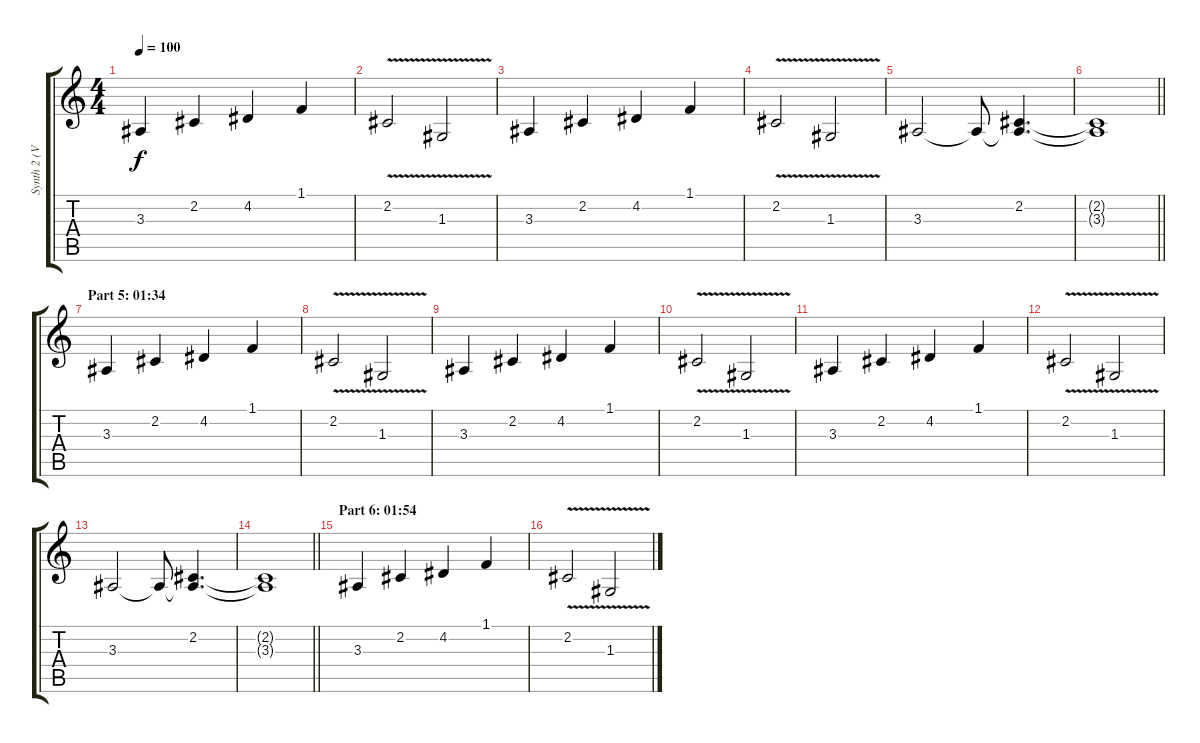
\track ("Synth 2 (Violin)" "Synth 2 (V") {instrument violin}
\staff {score tabs}
\tuning (E4 B3 G3 D3 A2 E2) {hide}
\ts (4 4)
\tempo 100
\clef g2
\ks c
3.3.4{dy f} 2.2.4 4.2.4 1.1.4 |
2.2{v}.2 1.3{v}.2 |
3.3.4 2.2.4 4.2.4 1.1.4 |
2.2{v}.2 1.3{v}.2 |
3.3.2 3.3{t}.8 (2.2 3.3{t}).4{d} |
\barLineRight lightlight
(2.2{t} 3.3{t}).1 |
\section ("" "Part 5: 01:34")
3.3.4 2.2.4 4.2.4 1.1.4 |
2.2{v}.2 1.3{v}.2 |
3.3.4 2.2.4 4.2.4 1.1.4 |
2.2{v}.2 1.3{v}.2 |
3.3.4 2.2.4 4.2.4 1.1.4 |
2.2{v}.2 1.3{v}.2 |
3.3.2 3.3{t}.8 (2.2 3.3{t}).4{d} |
\barLineRight lightlight
(2.2{t} 3.3{t}).1 |
\section ("" "Part 6: 01:54")
3.3.4 2.2.4 4.2.4 1.1.4 |
2.2{v}.2 1.3{v}.2
